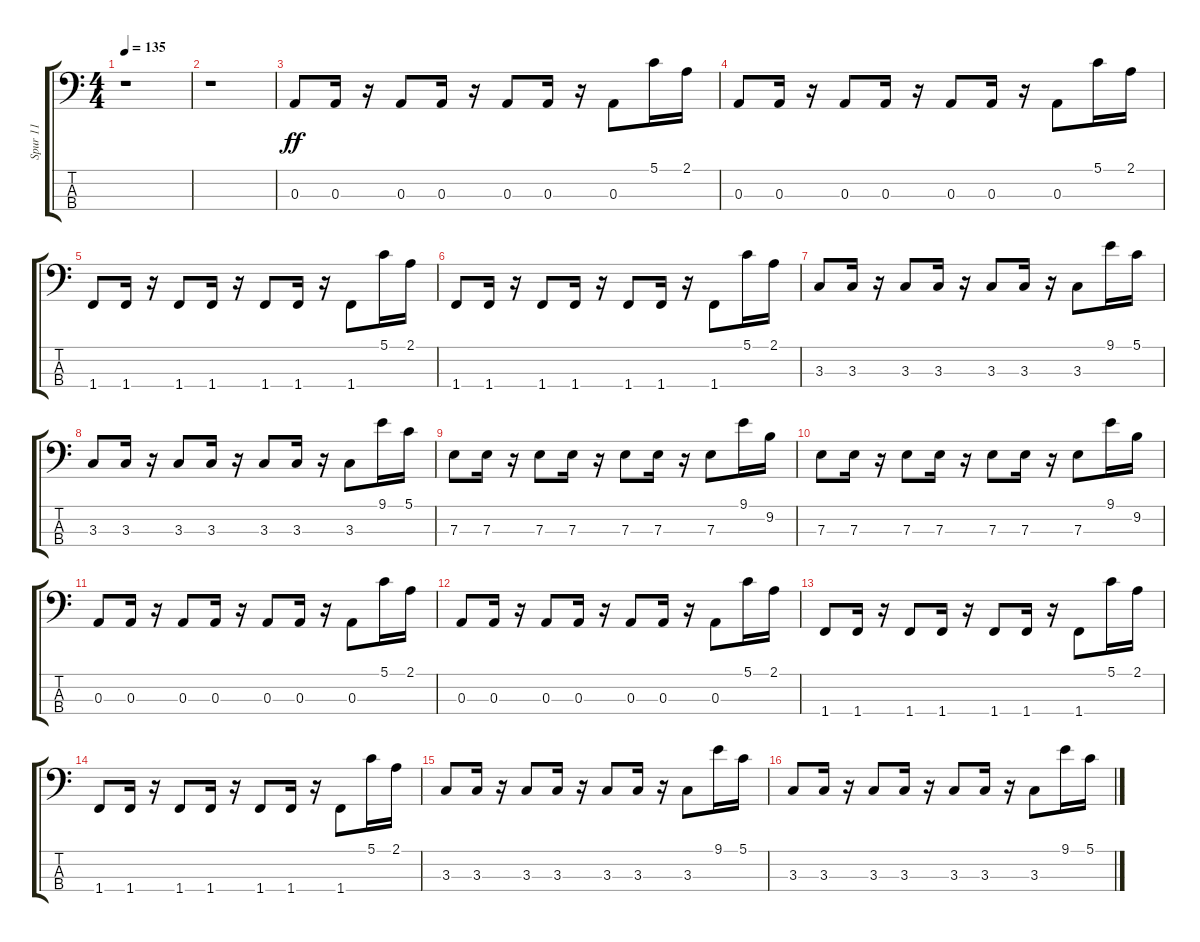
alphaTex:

\track ("Spur 11" "Spur 11") {instrument electricbassfinger}
\staff {score tabs}
\tuning (G2 D2 A1 E1) {hide}
\ts (4 4)
\tempo 135
\clef f4
\ks c
r.1{dy ff} |
r.1 |
0.3.8 0.3.16 r.16 0.3.8 0.3.16 r.16 0.3.8 0.3.16 r.16 0.3.8 5.1.16 2.1.16 |
0.3.8 0.3.16 r.16 0.3.8 0.3.16 r.16 0.3.8 0.3.16 r.16 0.3.8 5.1.16 2.1.16 |
1.4.8 1.4.16 r.16 1.4.8 1.4.16 r.16 1.4.8 1.4.16 r.16 1.4.8 5.1.16 2.1.16 |
1.4.8 1.4.16 r.16 1.4.8 1.4.16 r.16 1.4.8 1.4.16 r.16 1.4.8 5.1.16 2.1.16 |
3.3.8 3.3.16 r.16 3.3.8 3.3.16 r.16 3.3.8 3.3.16 r.16 3.3.8 9.1.16 5.1.16 |
3.3.8 3.3.16 r.16 3.3.8 3.3.16 r.16 3.3.8 3.3.16 r.16 3.3.8 9.1.16 5.1.16 |
7.3.8 7.3.16 r.16 7.3.8 7.3.16 r.16 7.3.8 7.3.16 r.16 7.3.8 9.1.16 9.2.16 |
7.3.8 7.3.16 r.16 7.3.8 7.3.16 r.16 7.3.8 7.3.16 r.16 7.3.8 9.1.16 9.2.16 |
0.3.8 0.3.16 r.16 0.3.8 0.3.16 r.16 0.3.8 0.3.16 r.16 0.3.8 5.1.16 2.1.16 |
0.3.8 0.3.16 r.16 0.3.8 0.3.16 r.16 0.3.8 0.3.16 r.16 0.3.8 5.1.16 2.1.16 |
1.4.8 1.4.16 r.16 1.4.8 1.4.16 r.16 1.4.8 1.4.16 r.16 1.4.8 5.1.16 2.1.16 |
1.4.8 1.4.16 r.16 1.4.8 1.4.16 r.16 1.4.8 1.4.16 r.16 1.4.8 5.1.16 2.1.16 |
3.3.8 3.3.16 r.16 3.3.8 3.3.16 r.16 3.3.8 3.3.16 r.16 3.3.8 9.1.16 5.1.16 |
3.3.8 3.3.16 r.16 3.3.8 3.3.16 r.16 3.3.8 3.3.16 r.16 3.3.8 9.1.16 5.1.16
